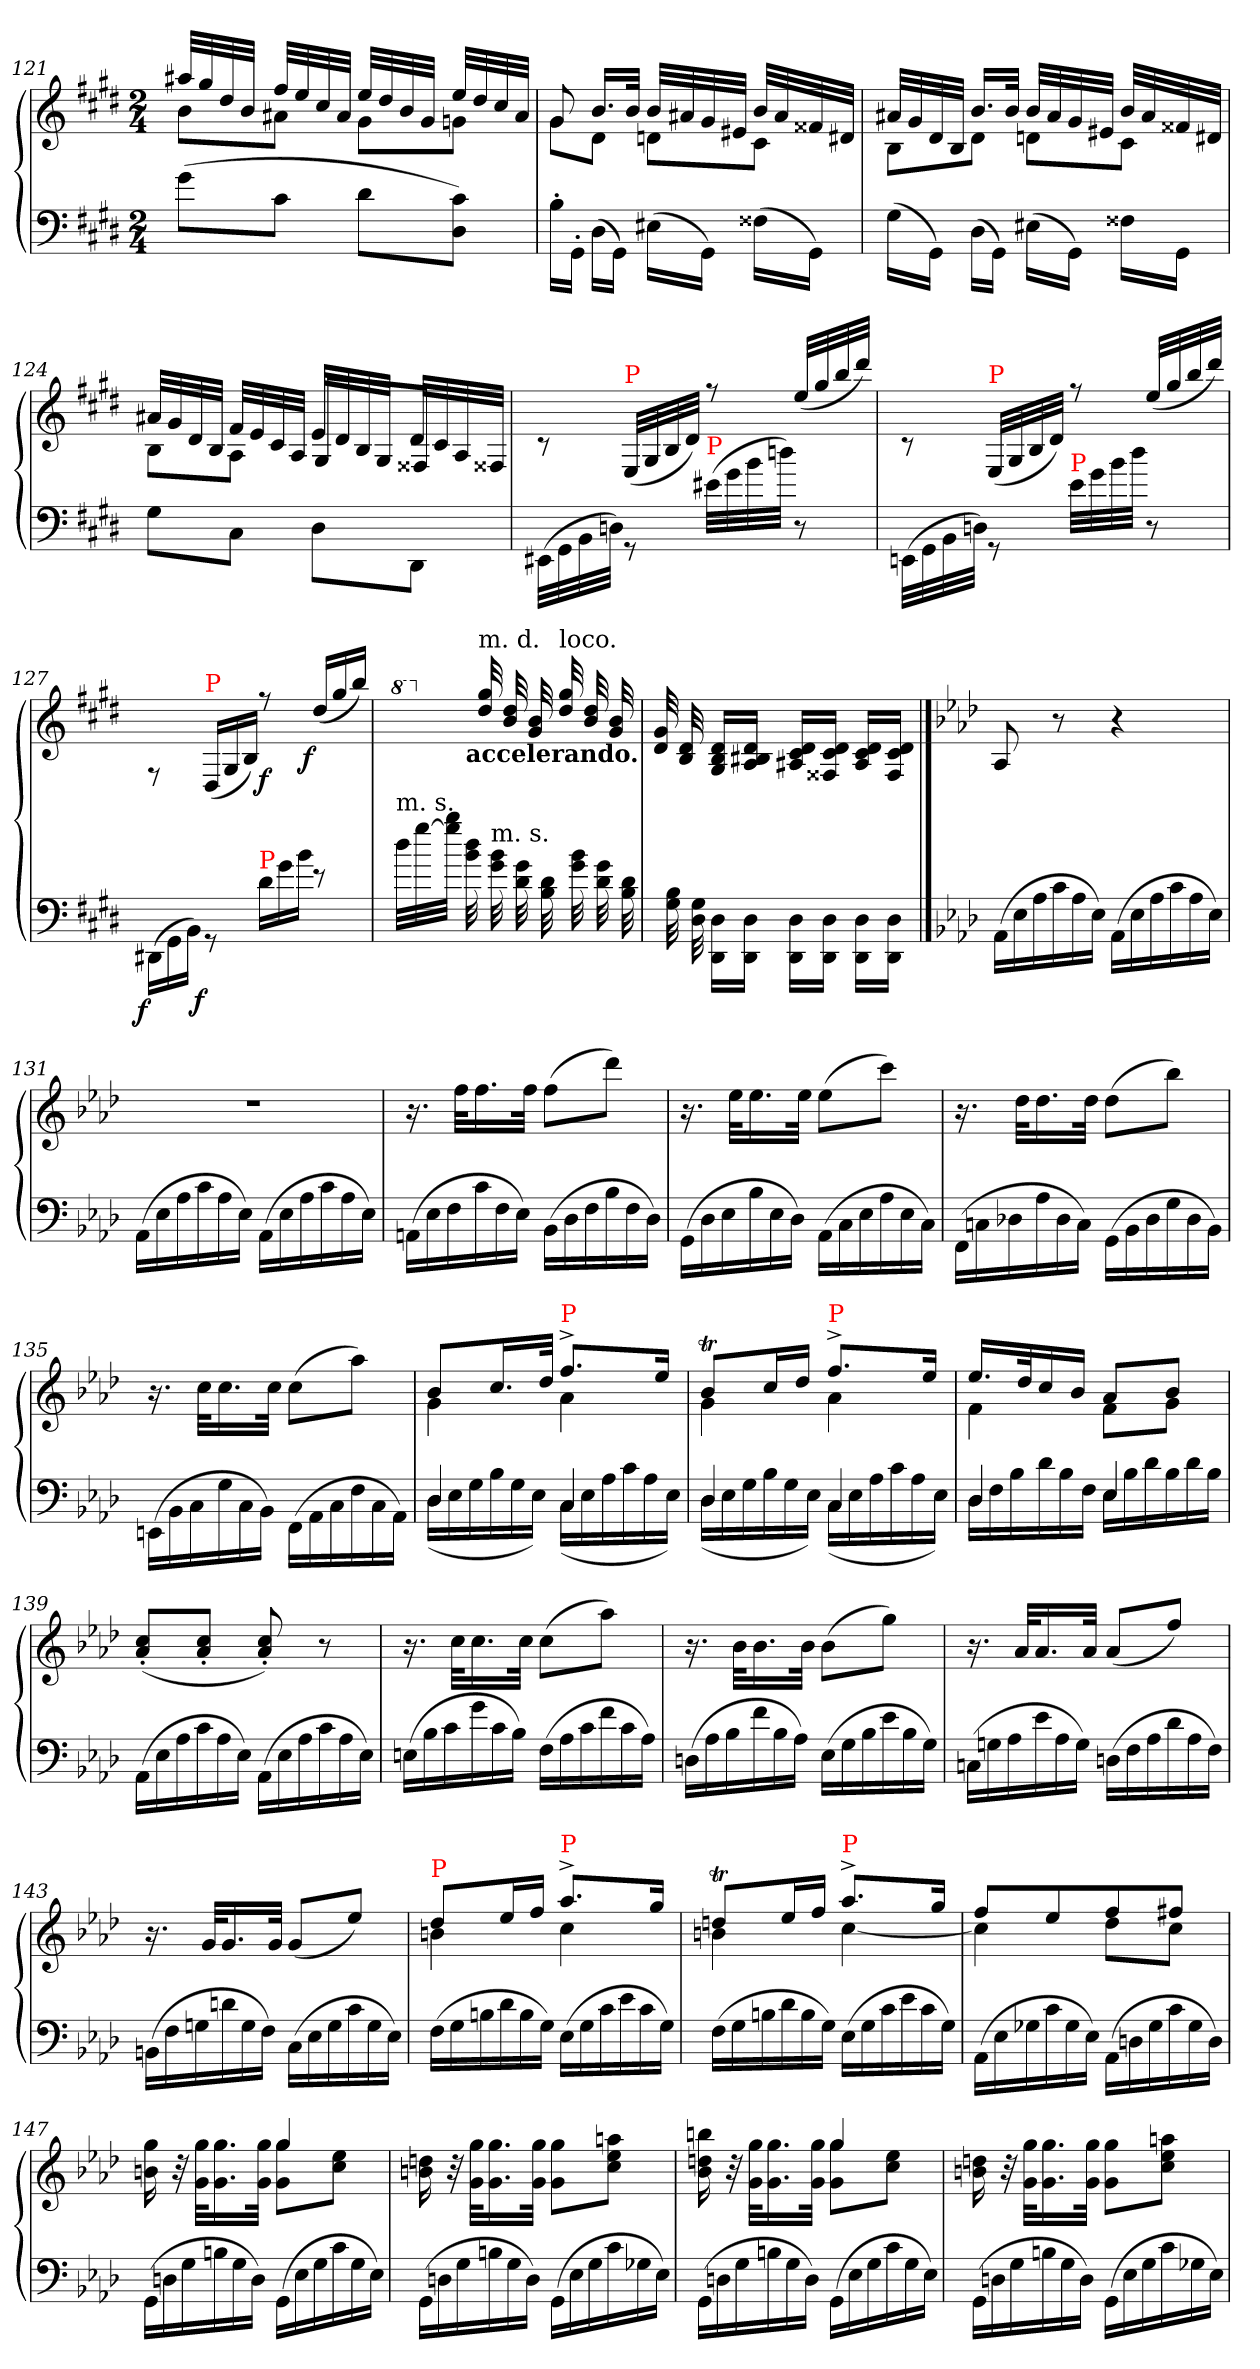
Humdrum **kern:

**kern	**kern	**dynam
*part1	*part1	*part1
*staff2	*staff1	*staff1/2
*clefF4	*clefG2	*
*k[f#c#g#d#]	*k[f#c#g#d#]	*
*M2/4	*M2/4	*
=121	=121	=121
*	*^	*
(>8g#\L	32aa#XLLL	8bL	.
.	32gg#	.	.
.	32dd#	.	.
.	32bJJJ	.	.
8c#J	32ff#LLL	8a#XJ	.
.	32ee	.	.
.	32cc#	.	.
.	32a#JJJ	.	.
8d#\L	32eeLLL	8g#L	.
.	32dd#	.	.
.	32b	.	.
.	32g#JJJ	.	.
8c# 8D#J)	32eeLLL	8gnJ	.
.	32dd#	.	.
.	32cc#	.	.
.	32a#JJJ	.	.
=122	=122	=122	=122
16B'>\LL	8g#/	8g#L	.
16GG#'>JJ	.	.	.
(>16D#\LL	16.b/LL	8d#J	.
16GG#JJ)	.	.	.
.	32bJJk	.	.
(>16E#X\LL	32bLLL	8dnL	.
.	32a#X	.	.
16GG#JJ)	32g#	.	.
.	32e#XJJJ	.	.
(>16F##X\LL	32bLLL	8c#J	.
.	32a#	.	.
16GG#JJ)	32f##X	.	.
.	32d#XJJJ	.	.
=123	=123	=123	=123
(>16G#\LL	32a#XLLL	8BL	.
.	32g#	.	.
16GG#JJ)	32d#	.	.
.	32BJJJ	.	.
(>16D#\LL	16.bLL	8d#J	.
16GG#JJ)	.	.	.
.	32bJJk	.	.
(>16E#X\LL	32bLLL	8dnL	.
.	32a#	.	.
16GG#JJ)	32g#	.	.
.	32e#XJJJ	.	.
16F##X\LL	32bLLL	8c#J	.
.	32a#	.	.
16GG#JJ	32f##X	.	.
.	32d#XJJJ	.	.
=124	=124	=124	=124
8G#\L	32a#XLLL	8B\L	.
.	32g#	.	.
.	32d#	.	.
.	32BJJJ	.	.
8C#J	32f#LLL	8AJ	.
.	32e	.	.
.	32c#	.	.
.	32AJJJ	.	.
8D#\L	32eLLL	8G#/L	.
.	32d#	.	.
.	32B	.	.
.	32G#JJJ	.	.
8DD#J	32d#LLL	8F##XJ	.
.	32c#	.	.
.	32A	.	.
.	32F##XJJJ	.	.
*	*v	*v	*
=125	=125	=125
(>32EE#X\LLL	8rc	.
32GG#	.	.
32BB	.	.
32DnJJJ)	.	.
!	!LO:TX:a:color=red:t=P	!
8rGG	(<32E/LLL	.
.	32G#/	.
.	32B/	.
.	32d#/JJJ)	.
!LO:TX:a:color=red:t=P	!	!
(>32e#X\LLL	8rff	.
32g#\	.	.
32b\	.	.
32ddn\JJJ)	.	.
8r	(<32ee/LLL	.
.	32gg#	.
.	32bb	.
.	32ddd#JJJ)	.
=126	=126	=126
(>32EEn\LLL	8rc	.
32GG#	.	.
32BB	.	.
32DnJJJ)	.	.
!	!LO:TX:a:color=red:t=P	!
8rGG	(<32E/LLL	.
.	32G#/	.
.	32B/	.
.	32d#/JJJ)	.
!LO:TX:a:color=red:t=P	!	!
32e\LLL	8rff	.
32g#\	.	.
32b\	.	.
32dd#\JJJ	.	.
8r	(<32ee/LLL	.
.	32gg#	.
.	32bb	.
.	32ddd#JJJ)	.
=127	=127	=127
*Xtuplet	*	*
!	!	!LO:DY:b=2:rj
(>24DD#X\LL	8rF	f
24GG#	.	.
24BBJJ)	.	.
*	*Xtuplet	*
!	!LO:TX:a:color=red:t=P	!
!	!	!LO:DY:b=2:rj
8rGG	(<24D#/LL	f
.	24G#/	.
.	24B/JJ)	.
!LO:TX:a:color=red:t=P	!	!
!	!	!LO:DY:b
24d#\LL	8rff	f
24g#\	.	.
24b\JJ	.	.
!	!	!LO:DY:b:rj
8re	(<24dd#/LL	f
.	24gg#	.
.	24bbJJ)	.
=128	=128	=128
*	*8va	*
!LO:TX:a:t=m. s.	!	!
32dd#\LLL	16.dn/yy	.
[32gg#\	.	.
32bb\ 32gg#]\JJJ	.	.
*	*X8va	*
!	!LO:TX:b:B:t=accelerando.	!
32dd#\ 32b\	32ryy	.
!	!LO:TX:a:t=m. d.	!
32ryy	32gg#/ 32dd#/	.
!LO:TX:a:t=m. s.	!	!
32b\ 32g#\	32ryy	.
32ryy	32dd#/ 32b/	.
32g#\ 32d#\	32ryy	.
32ryy	32b/ 32g#/	.
32d#\ 32B\	32ryy	.
!	!LO:TX:a:t=loco.	!
32ryy	32gg#/ 32dd#/	.
32b\ 32g#\	32ryy	.
32ryy	32dd#/ 32b/	.
32g#\ 32d#\	32ryy	.
32ryy	32b/ 32g#/	.
32d#\ 32B\	32ryy	.
=129	=129	=129
32ryy	32g#/ 32d#/	.
32B\ 32G#\	32ryy	.
32ryy	32d#/ 32B/	.
32G#\ 32D#\	32ryy	.
16D#\ 16DD#\LL	16d#/ 16B/ 16G#/LL	.
16D#\ 16DD#\JJ	16d#/ 16B#X/ 16A/JJ	.
16D#\ 16DD#\LL	16d#/ 16c#/ 16A#X/LL	.
16D#\ 16DD#\JJ	16d#/ 16c#/ 16F##X/JJ	.
16D# 16DD#LL	16d#/ 16c#/ 16A#/LL	.
16D#\ 16DD#\JJ	16d#/ 16c#/ 16F##/JJ	.
==	==	==
*k[b-e-a-d-]	*k[b-e-a-d-]	*
(>24AA-LL	8A-	.
24E-	.	.
24A-	.	.
24c	8r	.
24A-	.	.
24E-JJ)	.	.
(>24AA-LL	4r	.
24E-	.	.
24A-	.	.
24c	.	.
24A-	.	.
24E-JJ)	.	.
=131	=131	=131
(>24AA-LL	2rdd	.
24E-	.	.
24A-	.	.
24c	.	.
24A-	.	.
24E-JJ)	.	.
(>24AA-LL	.	.
24E-	.	.
24A-	.	.
24c	.	.
24A-	.	.
24E-JJ)	.	.
=132	=132	=132
(>24AAn\LL	16.r	.
24E-	.	.
24F	.	.
.	32ffKLL	.
24c	16.ff	.
24F	.	.
24E-JJ)	.	.
.	32ffJJk	.
(>24BB-\LL	(>8ffL	.
24D-	.	.
24F	.	.
24B-	8ddd-J)	.
24F	.	.
24D-JJ)	.	.
=133	=133	=133
(>24GGLL	16.r	.
24D-	.	.
24E-	.	.
.	32ee-KLL	.
24B-	16.ee-	.
24E-	.	.
24D-JJ)	.	.
.	32ee-JJk	.
(>24AA-\LL	(>8ee-L	.
24C	.	.
24E-	.	.
24A-	8cccJ)	.
24E-	.	.
24CJJ)	.	.
=134	=134	=134
(>24FF\LL	16.r	.
24Cn	.	.
24D-X	.	.
.	32dd-KLL	.
24A-	16.dd-	.
24D-	.	.
24CJJ)	.	.
.	32dd-JJk	.
(>24GG\LL	(>8dd-L	.
24BB-	.	.
24D-	.	.
24G	8bb-J)	.
24D-	.	.
24BB-JJ)	.	.
=135	=135	=135
(>24EEn\LL	16.r	.
24BB-	.	.
24C	.	.
.	32ccKLL	.
24G	16.cc	.
24C	.	.
24BB-JJ)	.	.
.	32ccJJk	.
(>24FF\LL	(>8ccL	.
24AA-	.	.
24C	.	.
24F	8aa-J)	.
24C	.	.
24AA-JJ)	.	.
=136	=136	=136
*^	*^	*
4D-/	(>24D-\LL	8b-L	4g\	.
.	24E-	.	.	.
.	24G	.	.	.
.	24B-	16.ccL	.	.
.	24G	.	.	.
.	24E-JJ)	.	.	.
.	.	32dd-JJk	.	.
!	!	!LO:TX:a:color=red:t=P	!	!
4C/	(>24C\LL	8.ff^>L	4a-	.
.	24E-	.	.	.
.	24A-	.	.	.
.	24c	.	.	.
.	24A-	.	.	.
.	.	16ee-Jk	.	.
.	24E-JJ)	.	.	.
=137	=137	=137	=137	=137
4D-/	(>24D-\LL	8b-TL	4g	.
.	24E-	.	.	.
.	24G	.	.	.
.	24B-	16ccL	.	.
.	24G	.	.	.
.	.	16dd-JJ	.	.
.	24E-JJ)	.	.	.
!	!	!LO:TX:a:color=red:t=P	!	!
4C/	(>24C\LL	8.ff^>L	4a-	.
.	24E-	.	.	.
.	24A-	.	.	.
.	24c	.	.	.
.	24A-	.	.	.
.	.	16ee-Jk	.	.
.	24E-JJ)	.	.	.
=138	=138	=138	=138	=138
4D-/	24D-\LL	16.ee-LL	4f	.
.	24F	.	.	.
.	24B-	.	.	.
.	.	32dd-k	.	.
.	24d-	16cc	.	.
.	24B-	.	.	.
.	.	16b-JJ	.	.
.	24FJJ	.	.	.
4E-/	24E-\LL	8a-L	8fL	.
.	24B-	.	.	.
.	24d-	.	.	.
.	24B-	8b-J	8gJ	.
.	24d-	.	.	.
.	24B-JJ	.	.	.
*v	*v	*	*	*
*	*v	*v	*
=139	=139	=139
(>24AA-LL	(<8cc'</ 8a-'</L	.
24E-	.	.
24A-	.	.
24c	8cc'< 8a-'<J	.
24A-	.	.
24E-JJ)	.	.
(>24AA-LL	8cc'</ 8a-'</)	.
24E-	.	.
24A-	.	.
24c	8r	.
24A-	.	.
24E-JJ)	.	.
=140	=140	=140
(>24EnLL	16.r	.
24B-	.	.
24c	.	.
.	32ccKLL	.
24g	16.cc	.
24c	.	.
24B-JJ)	.	.
.	32ccJJk	.
(>24FLL	(>8ccL	.
24A-	.	.
24c	.	.
24f	8aa-J)	.
24c	.	.
24A-JJ)	.	.
=141	=141	=141
(>24DnLL	16.r	.
24A-	.	.
24B-	.	.
.	32b-KLL	.
24f	16.b-	.
24B-	.	.
24A-JJ)	.	.
.	32b-JJk	.
(>24E-LL	(>8b-L	.
24G	.	.
24B-	.	.
24e-	8ggJ)	.
24B-	.	.
24GJJ)	.	.
=142	=142	=142
(>24CnLL	16.r	.
24Gn	.	.
24A-	.	.
.	32a-KLL	.
24e-	16.a-	.
24A-	.	.
24GJJ)	.	.
.	32a-JJk	.
(>24DnLL	(<8a-/L	.
24F	.	.
24A-	.	.
24d-	8ffJ)	.
24A-	.	.
24FJJ)	.	.
=143	=143	=143
(>24BBnLL	16.r	.
24F	.	.
24Gn	.	.
.	32gKLL	.
24dn	16.g	.
24G	.	.
24FJJ)	.	.
.	32gJJk	.
(>24CLL	(<8g/L	.
24E-	.	.
24G	.	.
24c	8ee-J)	.
24G	.	.
24E-JJ)	.	.
=144	=144	=144
*	*^	*
!	!LO:TX:a:color=red:t=P	!	!
(>24F\LL	8dd-L	4bn	.
24G	.	.	.
24Bn	.	.	.
24d-	16ee-L	.	.
24B	.	.	.
.	16ffJJ	.	.
24GJJ)	.	.	.
!	!LO:TX:a:color=red:t=P	!	!
(>24E-\LL	8.aa-^>L	4cc	.
24G	.	.	.
24c	.	.	.
24e-	.	.	.
24c	.	.	.
.	16ggJk	.	.
24GJJ)	.	.	.
=145	=145	=145	=145
(>24F\LL	8ddntL	4bn	.
24G	.	.	.
24Bn	.	.	.
24d-	16ee-L	.	.
24B	.	.	.
.	16ffJJ	.	.
24GJJ)	.	.	.
!	!LO:TX:a:color=red:t=P	!	!
(>24E-\LL	8.aa-^>L	[4cc	.
24G	.	.	.
24c	.	.	.
24e-	.	.	.
24c	.	.	.
.	16ggJk	.	.
24GJJ)	.	.	.
=146	=146	=146	=146
(>24AA-\LL	8ffL	4cc]	.
24E-	.	.	.
24G-X	.	.	.
24c	8ee-	.	.
24G-	.	.	.
24E-JJ)	.	.	.
(>24AA-\LL	8ff	8dd-L	.
24Dn	.	.	.
24G-	.	.	.
24c	8ff#XJ	8ccJ	.
24G-	.	.	.
24DJJ)	.	.	.
=147	=147	=147	=147
(>24GGLL	16gg\ 16bn\	4ryy	.
24Dn	.	.	.
.	32r	.	.
24G	.	.	.
.	32gg\ 32g\KLL	.	.
24Bn	16.gg 16.g	.	.
24G	.	.	.
24DJJ)	.	.	.
.	32gg 32gJJk	.	.
(>24GGLL	4gg	8gg 8gL	.
24E-	.	.	.
24G	.	.	.
24c	.	8ee- 8ccJ	.
24G	.	.	.
24E-JJ)	.	.	.
*	*v	*v	*
=148	=148	=148
(>24GGLL	16ddn 16bn	.
24Dn	.	.
.	32r	.
24G	.	.
.	32gg\ 32g\KLL	.
24Bn	16.gg 16.g	.
24G	.	.
24DJJ)	.	.
.	32gg 32gJJk	.
(>24GGLL	8gg\ 8g\L	.
24E-	.	.
24G	.	.
24c	8aan 8ee- 8ccJ	.
24G-X	.	.
24E-JJ)	.	.
=149	=149	=149
*	*^	*
(>24GGLL	16bbn\ 16ddn\ 16b-\	4ryy	.
24Dn	.	.	.
.	32r	.	.
24G	.	.	.
.	32gg 32gKLL	.	.
24Bn	16.gg\ 16.g\	.	.
24G	.	.	.
24DJJ)	.	.	.
.	32gg 32gJJk	.	.
(>24GGLL	4gg	8gg\ 8g\L	.
24E-	.	.	.
24G	.	.	.
24c	.	8ee- 8ccJ	.
24G	.	.	.
24E-JJ)	.	.	.
*	*v	*v	*
=150	=150	=150
(>24GGLL	16ddn 16bn	.
24Dn	.	.
.	32r	.
24G	.	.
.	32gg 32gKLL	.
24Bn	16.gg 16.g	.
24G	.	.
24DJJ)	.	.
.	32gg 32gJJk	.
(>24GGLL	8gg\ 8g\L	.
24E-	.	.
24G	.	.
24c	8aan 8ee- 8ccJ	.
24G-X	.	.
24E-JJ)	.	.
=	=	=
*-	*-	*-
